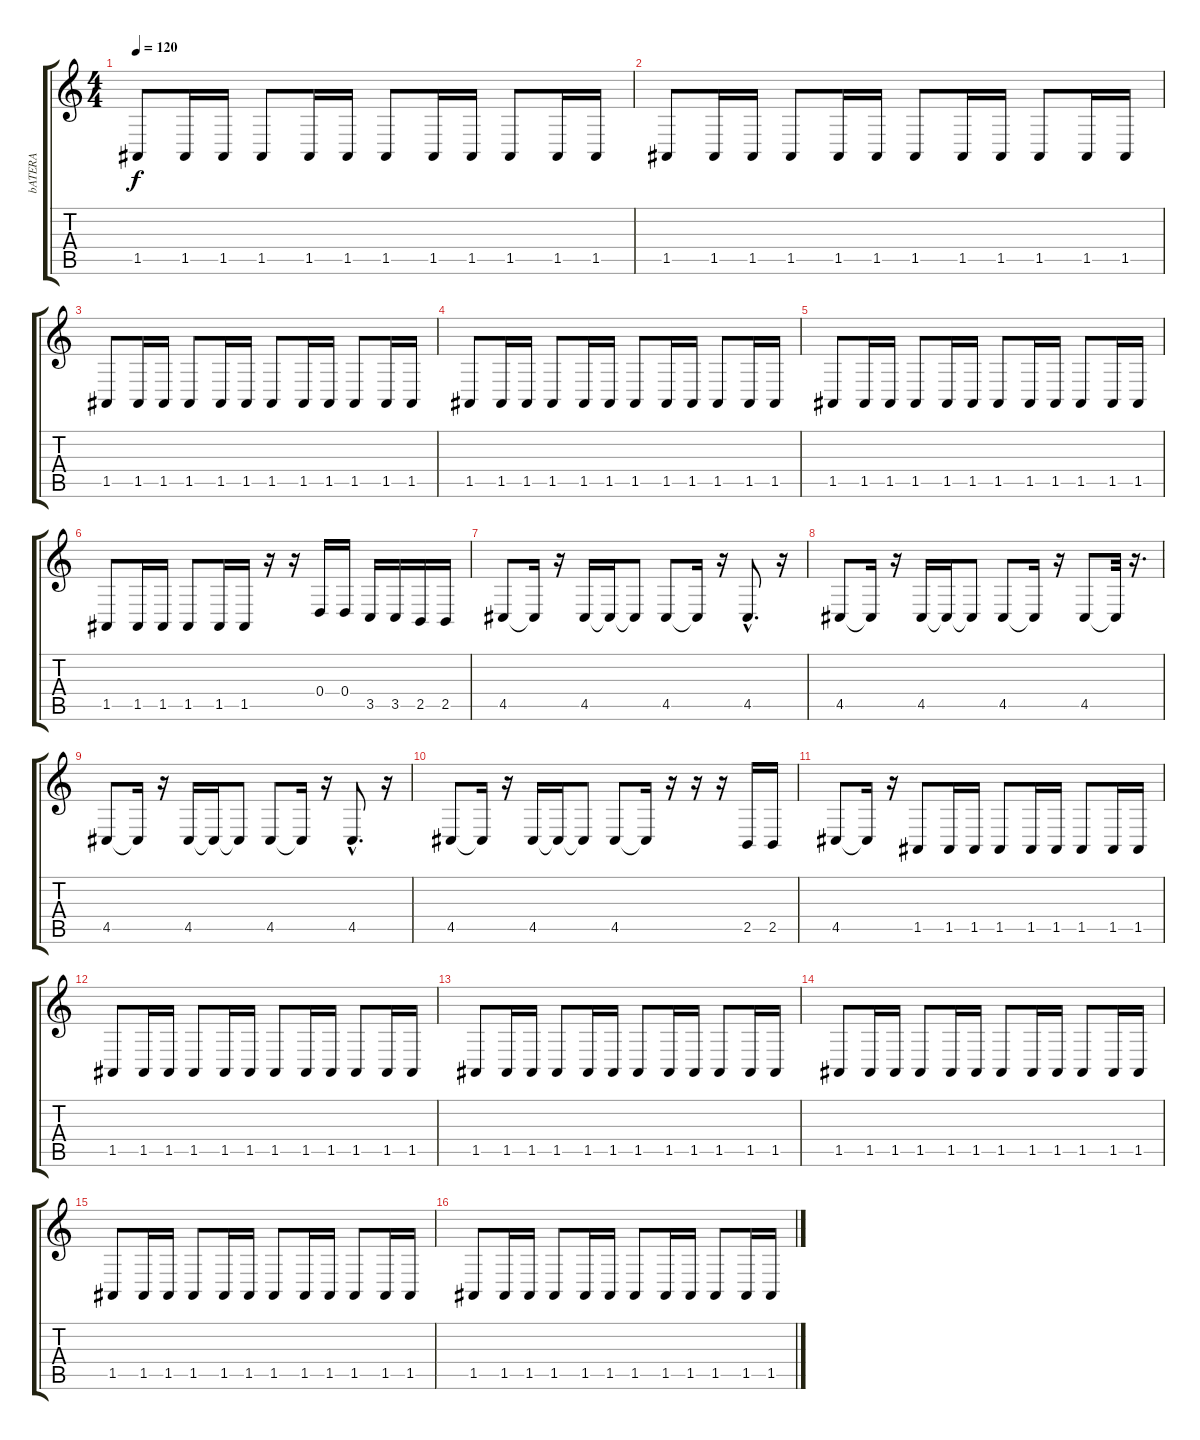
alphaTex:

\track ("bATERA" "bATERA") {instrument rockorgan}
\staff {score tabs}
\tuning (E4 B3 G3 D3 A2 E2) {hide}
\ts (4 4)
\tempo 120
\clef g2
\ks c
1.5.8{dy f instrument rockorgan} 1.5.16 1.5.16 1.5.8 1.5.16 1.5.16 1.5.8 1.5.16 1.5.16 1.5.8 1.5.16 1.5.16 |
1.5.8 1.5.16 1.5.16 1.5.8 1.5.16 1.5.16 1.5.8 1.5.16 1.5.16 1.5.8 1.5.16 1.5.16 |
1.5.8 1.5.16 1.5.16 1.5.8 1.5.16 1.5.16 1.5.8 1.5.16 1.5.16 1.5.8 1.5.16 1.5.16 |
1.5.8 1.5.16 1.5.16 1.5.8 1.5.16 1.5.16 1.5.8 1.5.16 1.5.16 1.5.8 1.5.16 1.5.16 |
1.5.8 1.5.16 1.5.16 1.5.8 1.5.16 1.5.16 1.5.8 1.5.16 1.5.16 1.5.8 1.5.16 1.5.16 |
1.5.8 1.5.16 1.5.16 1.5.8 1.5.16 1.5.16 r.16 r.16 0.4.16 0.4.16 3.5.16 3.5.16 2.5.16 2.5.16 |
4.5.8 4.5{t}.16 r.16 4.5.16 4.5{t}.16 4.5{t}.8 4.5.8 4.5{t}.16 r.16 4.5{hac}.8{d} r.16 |
4.5.8 4.5{t}.16 r.16 4.5.16 4.5{t}.16 4.5{t}.8 4.5.8 4.5{t}.16 r.16 4.5.8 4.5{t}.32 r.16{d} |
4.5.8 4.5{t}.16 r.16 4.5.16 4.5{t}.16 4.5{t}.8 4.5.8 4.5{t}.16 r.16 4.5{hac}.8{d} r.16 |
4.5.8 4.5{t}.16 r.16 4.5.16 4.5{t}.16 4.5{t}.8 4.5.8 4.5{t}.16 r.16 r.16 r.16 2.5.16 2.5.16 |
4.5.8 4.5{t}.16 r.16 1.5.8 1.5.16 1.5.16 1.5.8 1.5.16 1.5.16 1.5.8 1.5.16 1.5.16 |
1.5.8 1.5.16 1.5.16 1.5.8 1.5.16 1.5.16 1.5.8 1.5.16 1.5.16 1.5.8 1.5.16 1.5.16 |
1.5.8 1.5.16 1.5.16 1.5.8 1.5.16 1.5.16 1.5.8 1.5.16 1.5.16 1.5.8 1.5.16 1.5.16 |
1.5.8 1.5.16 1.5.16 1.5.8 1.5.16 1.5.16 1.5.8 1.5.16 1.5.16 1.5.8 1.5.16 1.5.16 |
1.5.8 1.5.16 1.5.16 1.5.8 1.5.16 1.5.16 1.5.8 1.5.16 1.5.16 1.5.8 1.5.16 1.5.16 |
1.5.8 1.5.16 1.5.16 1.5.8 1.5.16 1.5.16 1.5.8 1.5.16 1.5.16 1.5.8 1.5.16 1.5.16
